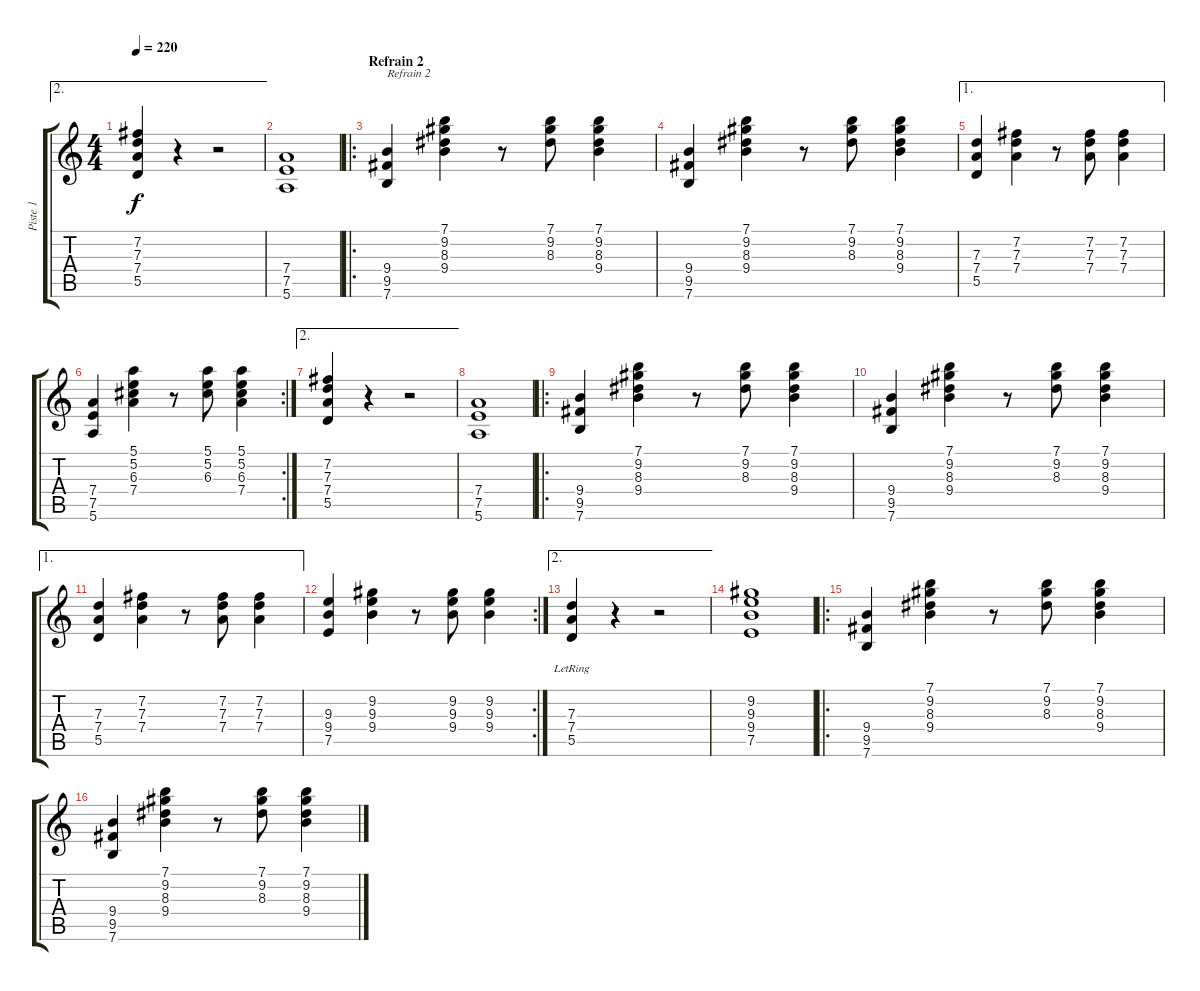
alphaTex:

\track ("Piste 1" "Piste 1") {instrument acousticguitarnylon}
\staff {score tabs}
\tuning (E4 B3 G3 D3 A2 E2) {hide}
\ae 2
\ts (4 4)
\tempo 220
\clef g2
\ks c
(7.2 7.3 7.4 5.5).4{dy f} r.4 r.2 |
(7.4 7.5 5.6).1 |
\ro
\section ("" "Refrain 2")
(9.4 9.5 7.6).4{txt "Refrain 2"} (7.1 9.2 8.3 9.4).4 r.8 (7.1 9.2 8.3).8 (7.1 9.2 8.3 9.4).4 |
(9.4 9.5 7.6).4 (7.1 9.2 8.3 9.4).4 r.8 (7.1 9.2 8.3).8 (7.1 9.2 8.3 9.4).4 |
\ae 1
(7.3 7.4 5.5).4 (7.2 7.3 7.4).4 r.8 (7.2 7.3 7.4).8 (7.2 7.3 7.4).4 |
\rc 2
(7.4 7.5 5.6).4 (5.1 5.2 6.3 7.4).4 r.8 (5.1 5.2 6.3).8 (5.1 5.2 6.3 7.4).4 |
\ae 2
(7.2 7.3 7.4 5.5).4 r.4 r.2 |
(7.4 7.5 5.6).1 |
\ro
(9.4 9.5 7.6).4 (7.1 9.2 8.3 9.4).4 r.8 (7.1 9.2 8.3).8 (7.1 9.2 8.3 9.4).4 |
(9.4 9.5 7.6).4 (7.1 9.2 8.3 9.4).4 r.8 (7.1 9.2 8.3).8 (7.1 9.2 8.3 9.4).4 |
\ae 1
(7.3 7.4 5.5).4 (7.2 7.3 7.4).4 r.8 (7.2 7.3 7.4).8 (7.2 7.3 7.4).4 |
\rc 2
(9.3 9.4 7.5).4 (9.2 9.3 9.4).4 r.8 (9.2 9.3 9.4).8 (9.2 9.3 9.4).4 |
\ae 2
(7.3{lr} 7.4{lr} 5.5{lr}).4 r.4 r.2 |
(9.2 9.3 9.4 7.5).1 |
\ro
(9.4 9.5 7.6).4 (7.1 9.2 8.3 9.4).4 r.8 (7.1 9.2 8.3).8 (7.1 9.2 8.3 9.4).4 |
(9.4 9.5 7.6).4 (7.1 9.2 8.3 9.4).4 r.8 (7.1 9.2 8.3).8 (7.1 9.2 8.3 9.4).4
